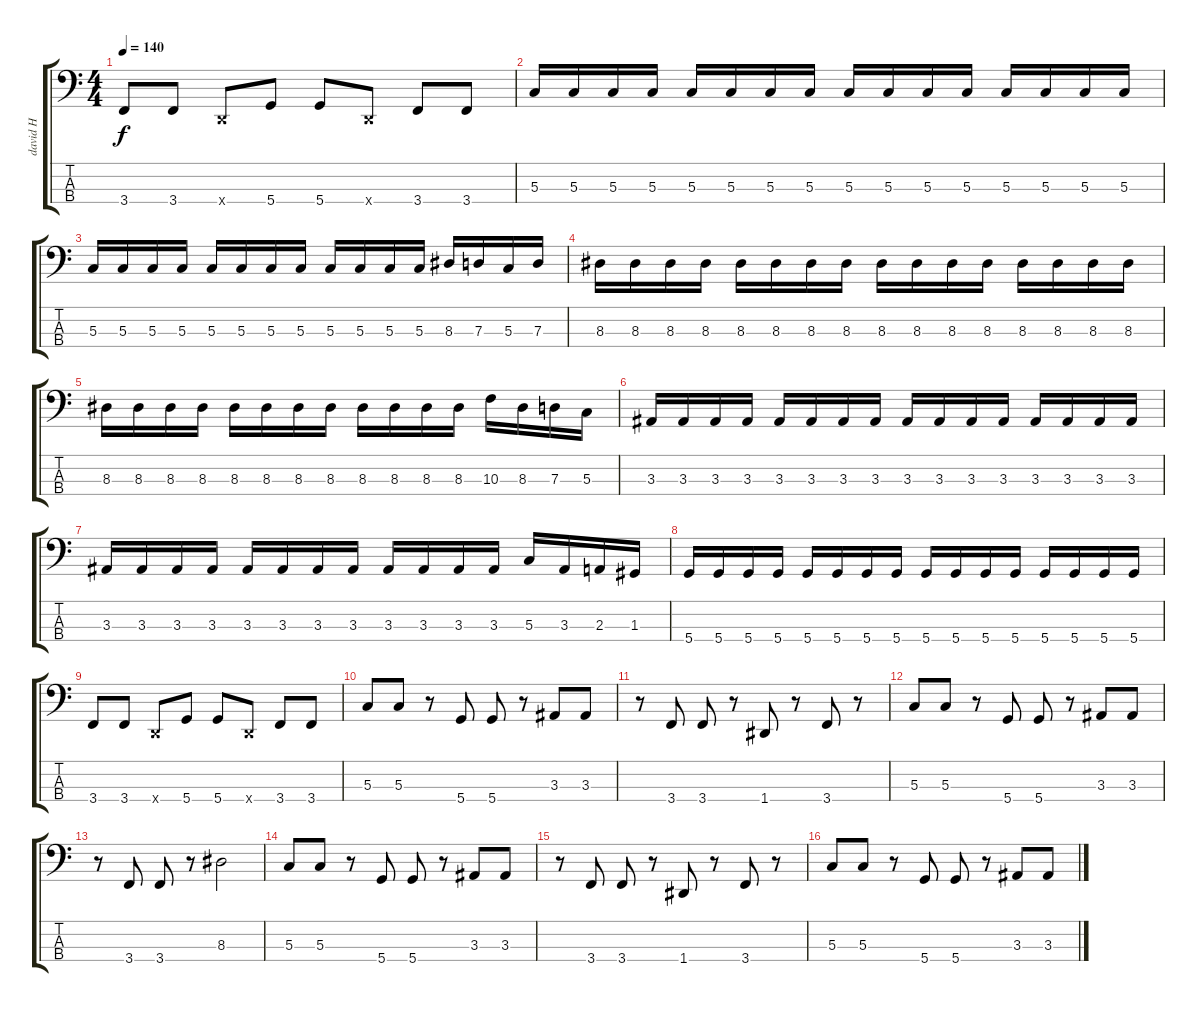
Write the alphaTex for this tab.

\track ("david H" "david H") {instrument electricbassfinger}
\staff {score tabs}
\tuning (F2 C2 G1 D1) {hide}
\ts (4 4)
\tempo 140
\clef f4
\ks c
3.4.8{dy f} 3.4.8 0.4{x}.8 5.4.8 5.4.8 0.4{x}.8 3.4.8 3.4.8 |
5.3.16 5.3.16 5.3.16 5.3.16 5.3.16 5.3.16 5.3.16 5.3.16 5.3.16 5.3.16 5.3.16 5.3.16 5.3.16 5.3.16 5.3.16 5.3.16 |
5.3.16 5.3.16 5.3.16 5.3.16 5.3.16 5.3.16 5.3.16 5.3.16 5.3.16 5.3.16 5.3.16 5.3.16 8.3.16 7.3.16 5.3.16 7.3.16 |
8.3.16 8.3.16 8.3.16 8.3.16 8.3.16 8.3.16 8.3.16 8.3.16 8.3.16 8.3.16 8.3.16 8.3.16 8.3.16 8.3.16 8.3.16 8.3.16 |
8.3.16 8.3.16 8.3.16 8.3.16 8.3.16 8.3.16 8.3.16 8.3.16 8.3.16 8.3.16 8.3.16 8.3.16 10.3.16 8.3.16 7.3.16 5.3.16 |
3.3.16 3.3.16 3.3.16 3.3.16 3.3.16 3.3.16 3.3.16 3.3.16 3.3.16 3.3.16 3.3.16 3.3.16 3.3.16 3.3.16 3.3.16 3.3.16 |
3.3.16 3.3.16 3.3.16 3.3.16 3.3.16 3.3.16 3.3.16 3.3.16 3.3.16 3.3.16 3.3.16 3.3.16 5.3.16 3.3.16 2.3.16 1.3.16 |
5.4.16 5.4.16 5.4.16 5.4.16 5.4.16 5.4.16 5.4.16 5.4.16 5.4.16 5.4.16 5.4.16 5.4.16 5.4.16 5.4.16 5.4.16 5.4.16 |
3.4.8 3.4.8 0.4{x}.8 5.4.8 5.4.8 0.4{x}.8 3.4.8 3.4.8 |
5.3.8 5.3.8 r.8 5.4.8 5.4.8 r.8 3.3.8 3.3.8 |
r.8 3.4.8 3.4.8 r.8 1.4.8 r.8 3.4.8 r.8 |
5.3.8 5.3.8 r.8 5.4.8 5.4.8 r.8 3.3.8 3.3.8 |
r.8 3.4.8 3.4.8 r.8 8.3.2 |
5.3.8 5.3.8 r.8 5.4.8 5.4.8 r.8 3.3.8 3.3.8 |
r.8 3.4.8 3.4.8 r.8 1.4.8 r.8 3.4.8 r.8 |
5.3.8 5.3.8 r.8 5.4.8 5.4.8 r.8 3.3.8 3.3.8
